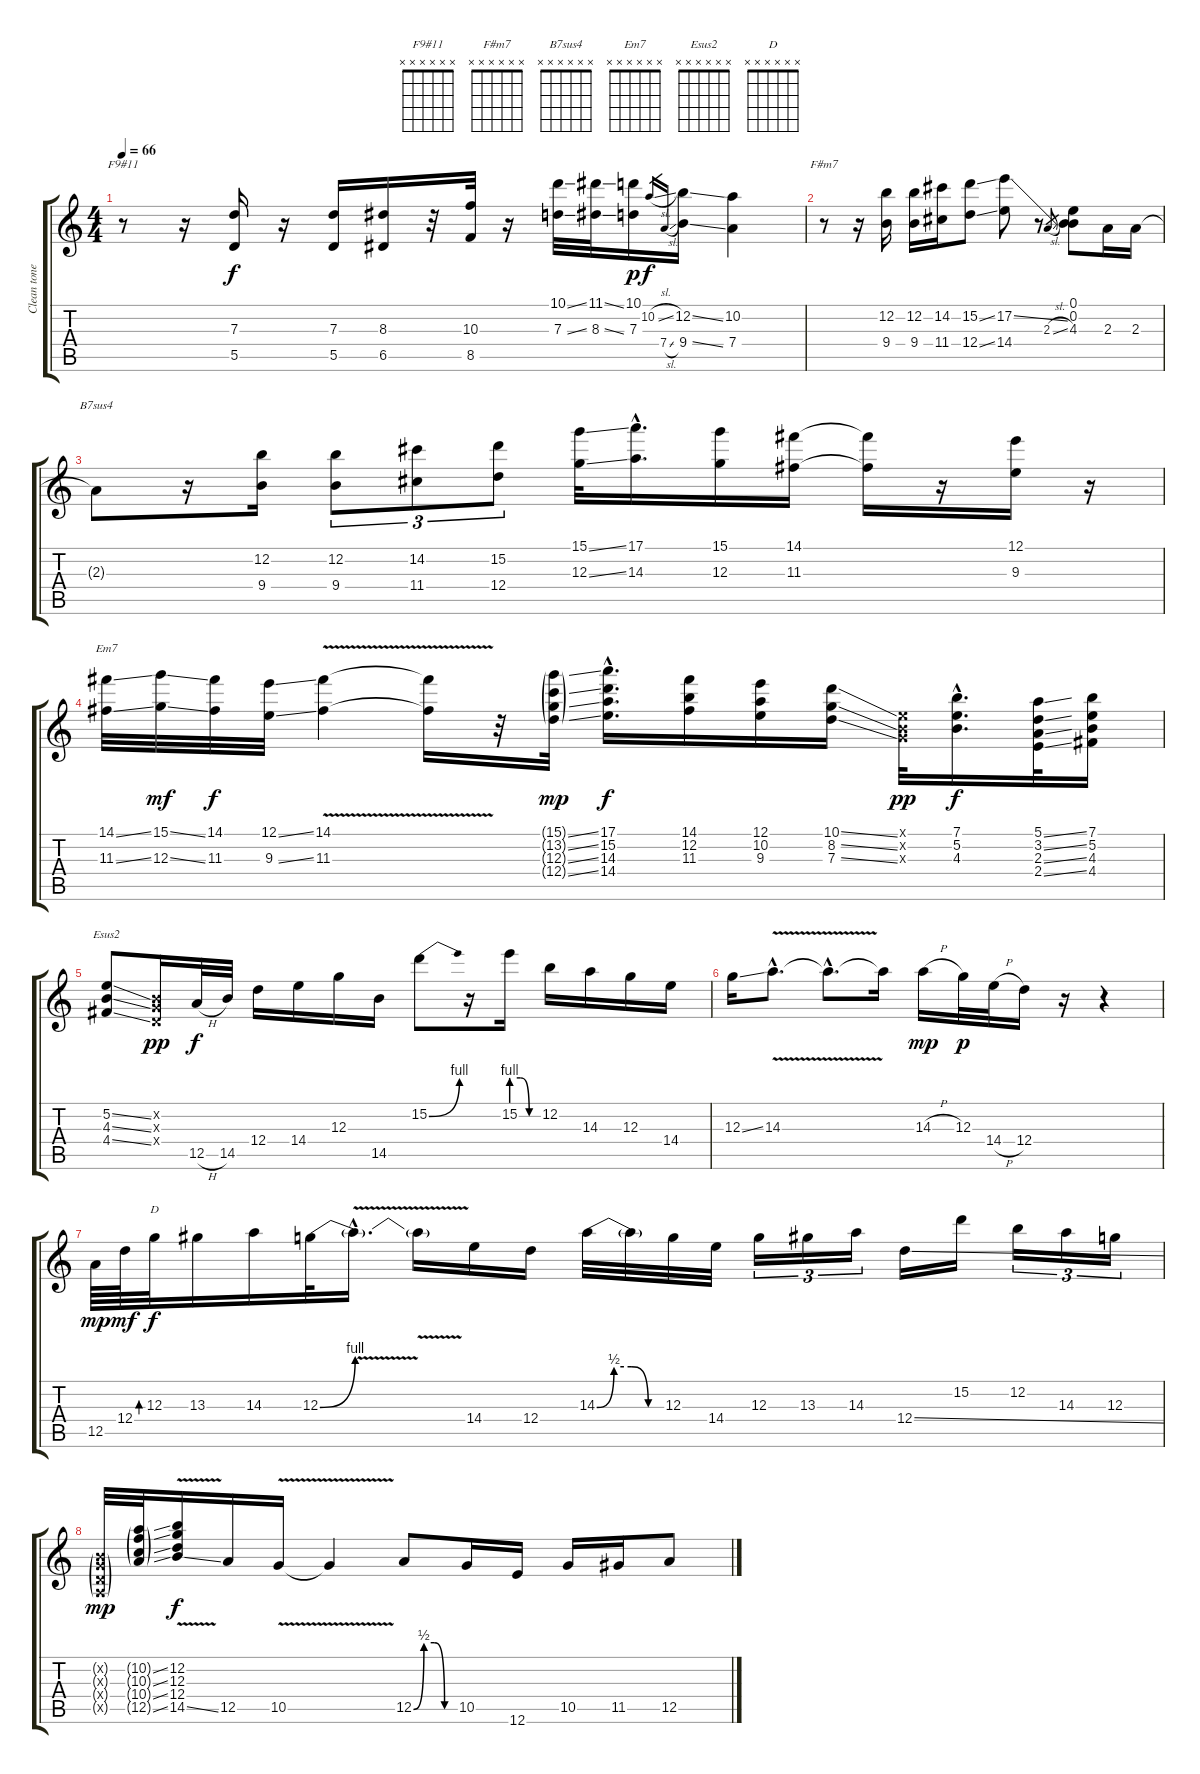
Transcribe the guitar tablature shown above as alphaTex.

\track ("Clean tone" "Clean tone") {instrument electricguitarclean}
\staff {score tabs}
\tuning (E4 B3 G3 D3 A2 E2) {hide}
\chord ("F9#11" x x x x x x)
\chord ("F#m7" x x x x x x)
\chord ("B7sus4" x x x x x x)
\chord ("Em7" x x x x x x)
\chord ("Esus2" x x x x x x)
\chord ("D" x x x x x x)
\ts (4 4)
\tempo 66
\clef g2
\ks c
r.8{ch "F9#11" dy mf} r.16 (7.3 5.5).16{dy f} r.16 (7.3 5.5).16 (8.3 6.5).16 r.32 (10.3 8.5).32 r.16 (10.1{ss} 7.3{ss}).32 (11.1{ss} 8.3{ss}).32 (10.1 7.3).16{dy p} 10.2{sl}.16{gr dy f} 7.4{sl}.16{gr} (12.2{ss} 9.4{ss}).16 (10.2 7.4).4 |
r.8{ch "F#m7"} r.16 (12.2 9.4).16 (12.2 9.4).16 (14.2 11.4).16 (15.2{ss} 12.4{ss}).8 (17.2{ss} 14.4).8 r.8 2.3{sl}.8{gr} (0.1 0.2 4.3).8 2.3.16 2.3.16 |
2.3{t}.8{ch "B7sus4"} r.16 (12.2 9.4).16 (12.2 9.4).8{tu (3 2)} (14.2 11.4).8{tu (3 2)} (15.2 12.4).8{tu (3 2)} (15.1{ss} 12.3{ss}).32 (17.1{hac} 14.3{hac}).16{d} (15.1 12.3).16 (14.1 11.3).16 (14.1{t} 11.3{t}).16 r.16 (12.1 9.3).16 r.16 |
(14.1{ss} 11.3{ss}).32{ch "Em7"} (15.1{ss} 12.3{ss}).32{dy mf} (14.1 11.3).32{dy f} (12.1{ss} 9.3{ss}).32 (14.1{v} 11.3{v}).4 (14.1{t} 11.3{t}).16 r.32 (15.1{ss g} 13.2{ss g} 12.3{ss g} 12.4{ss g}).32{dy mp} (17.1{hac} 15.2{hac} 14.3{hac} 14.4{hac}).16{d dy f} (14.1 12.2 11.3).16 (12.1 10.2 9.3).16 (10.1{ss} 8.2{ss} 7.3{ss}).16 (0.1{x} 0.2{x} 0.3{x}).32{dy pp} (7.1{hac} 5.2{hac} 4.3{hac}).16{d dy f} (5.1{ss} 3.2{ss} 2.3{ss} 2.4{ss}).32 (7.1 5.2 4.3 4.4).16 |
(5.2{ss} 4.3{ss} 4.4{ss}).8{ch "Esus2"} (0.2{x} 0.3{x} 0.4{x}).16{dy pp} 12.5{h}.32{dy f} 14.5.32 12.4.16 14.4.16 12.3.16 14.5.16 15.2{be (bend 0 0 60 4)}.8 r.16 15.2{be (custom 0 4 20 4 40 0 60 0)}.16 12.2.16 14.3.16 12.3.16 14.4.16 |
12.3{ss}.16 14.3{v hac}.8{d} 14.3{hac t}.8{d} 14.3{t}.16 14.3{h}.16{dy mp} 12.3.32{dy p} 14.4{h}.32 12.4.16 r.16 r.4 |
12.5.64{dy mp} 12.4.64{dy mf} 12.3.32{bd 120 ch "D" dy f} 13.3.16 14.3.16 12.3{be (bend 0 0 60 4)}.32 12.3{v hac t}.16{d} 12.3{t}.16 14.4.16 12.4.16 14.3{be (custom 0 0 15 2 30 2 45 0 60 0)}.32 14.3{t}.32 12.3.32 14.4.32 12.3.16{tu (3 2)} 13.3.16{tu (3 2)} 14.3.16{tu (3 2)} 12.4{ss}.16 15.2.16 12.2.16{tu (3 2)} 14.3.16{tu (3 2)} 12.3.16{tu (3 2)} |
(0.2{g x} 0.3{g x} 0.4{g x} 0.5{g x}).32{dy mp} (10.2{ss g} 10.3{ss g} 10.4{ss g} 12.5{ss g}).32 (12.2{v} 12.3{v} 12.4{v} 14.5{v ss}).16{dy f} 12.5.16 10.5{v}.16 10.5{t}.4 12.5{be (custom 0 0 15 2 30 2 45 0 60 0)}.8 10.5.16 12.6.16 10.5.16 11.5.16 12.5.8
